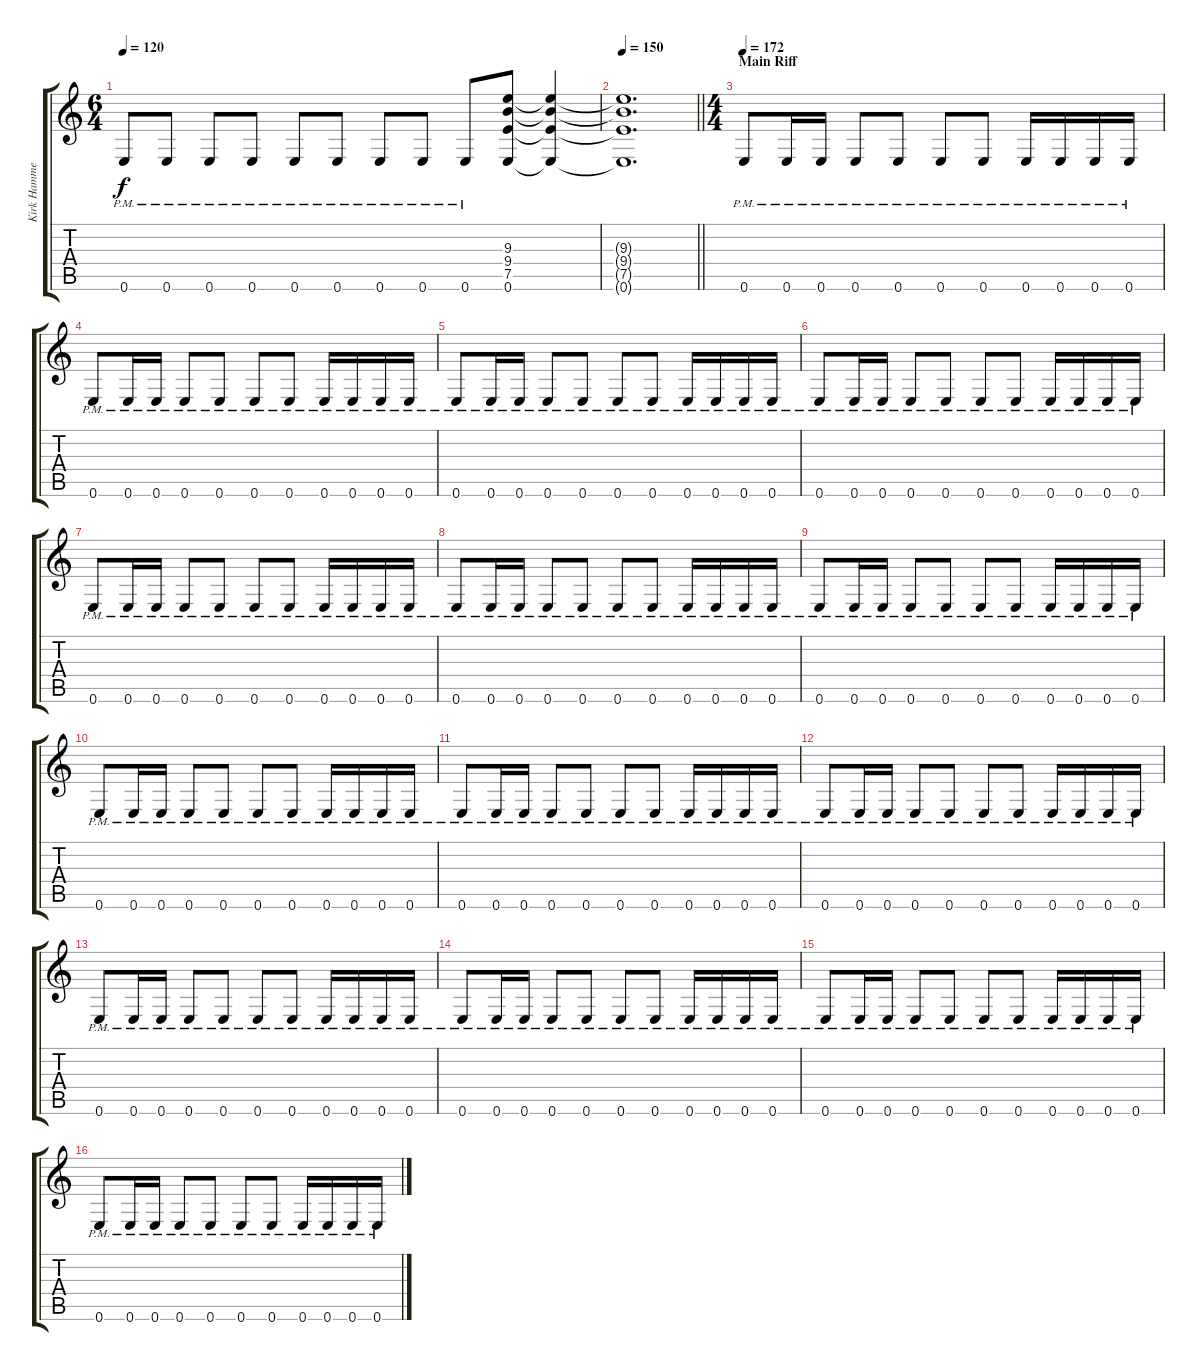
\track ("Kirk Hammett Rhythm" "Kirk Hamme") {instrument distortionguitar}
\staff {score tabs}
\tuning (E4 B3 G3 D3 A2 E2) {hide}
\ts (6 4)
\tempo 120
\clef g2
\ks c
0.6{pm}.8{dy f} 0.6{pm}.8 0.6{pm}.8 0.6{pm}.8 0.6{pm}.8 0.6{pm}.8 0.6{pm}.8 0.6{pm}.8 0.6{pm}.8 (9.3 9.4 7.5 0.6).8 (9.3{t} 9.4{t} 7.5{t} 0.6{t}).4 |
\tempo 150
\barLineRight lightlight
(9.3{t} 9.4{t} 7.5{t} 0.6{t}).1{d} |
\ts (4 4)
\section ("" "Main Riff")
\tempo 172
0.6{pm}.8 0.6{pm}.16 0.6{pm}.16 0.6{pm}.8 0.6{pm}.8 0.6{pm}.8 0.6{pm}.8 0.6{pm}.16 0.6{pm}.16 0.6{pm}.16 0.6{pm}.16 |
0.6{pm}.8 0.6{pm}.16 0.6{pm}.16 0.6{pm}.8 0.6{pm}.8 0.6{pm}.8 0.6{pm}.8 0.6{pm}.16 0.6{pm}.16 0.6{pm}.16 0.6{pm}.16 |
0.6{pm}.8 0.6{pm}.16 0.6{pm}.16 0.6{pm}.8 0.6{pm}.8 0.6{pm}.8 0.6{pm}.8 0.6{pm}.16 0.6{pm}.16 0.6{pm}.16 0.6{pm}.16 |
0.6{pm}.8 0.6{pm}.16 0.6{pm}.16 0.6{pm}.8 0.6{pm}.8 0.6{pm}.8 0.6{pm}.8 0.6{pm}.16 0.6{pm}.16 0.6{pm}.16 0.6{pm}.16 |
0.6{pm}.8 0.6{pm}.16 0.6{pm}.16 0.6{pm}.8 0.6{pm}.8 0.6{pm}.8 0.6{pm}.8 0.6{pm}.16 0.6{pm}.16 0.6{pm}.16 0.6{pm}.16 |
0.6{pm}.8 0.6{pm}.16 0.6{pm}.16 0.6{pm}.8 0.6{pm}.8 0.6{pm}.8 0.6{pm}.8 0.6{pm}.16 0.6{pm}.16 0.6{pm}.16 0.6{pm}.16 |
0.6{pm}.8 0.6{pm}.16 0.6{pm}.16 0.6{pm}.8 0.6{pm}.8 0.6{pm}.8 0.6{pm}.8 0.6{pm}.16 0.6{pm}.16 0.6{pm}.16 0.6{pm}.16 |
0.6{pm}.8 0.6{pm}.16 0.6{pm}.16 0.6{pm}.8 0.6{pm}.8 0.6{pm}.8 0.6{pm}.8 0.6{pm}.16 0.6{pm}.16 0.6{pm}.16 0.6{pm}.16 |
0.6{pm}.8 0.6{pm}.16 0.6{pm}.16 0.6{pm}.8 0.6{pm}.8 0.6{pm}.8 0.6{pm}.8 0.6{pm}.16 0.6{pm}.16 0.6{pm}.16 0.6{pm}.16 |
0.6{pm}.8 0.6{pm}.16 0.6{pm}.16 0.6{pm}.8 0.6{pm}.8 0.6{pm}.8 0.6{pm}.8 0.6{pm}.16 0.6{pm}.16 0.6{pm}.16 0.6{pm}.16 |
0.6{pm}.8 0.6{pm}.16 0.6{pm}.16 0.6{pm}.8 0.6{pm}.8 0.6{pm}.8 0.6{pm}.8 0.6{pm}.16 0.6{pm}.16 0.6{pm}.16 0.6{pm}.16 |
0.6{pm}.8 0.6{pm}.16 0.6{pm}.16 0.6{pm}.8 0.6{pm}.8 0.6{pm}.8 0.6{pm}.8 0.6{pm}.16 0.6{pm}.16 0.6{pm}.16 0.6{pm}.16 |
0.6{pm}.8 0.6{pm}.16 0.6{pm}.16 0.6{pm}.8 0.6{pm}.8 0.6{pm}.8 0.6{pm}.8 0.6{pm}.16 0.6{pm}.16 0.6{pm}.16 0.6{pm}.16 |
0.6{pm}.8 0.6{pm}.16 0.6{pm}.16 0.6{pm}.8 0.6{pm}.8 0.6{pm}.8 0.6{pm}.8 0.6{pm}.16 0.6{pm}.16 0.6{pm}.16 0.6{pm}.16
